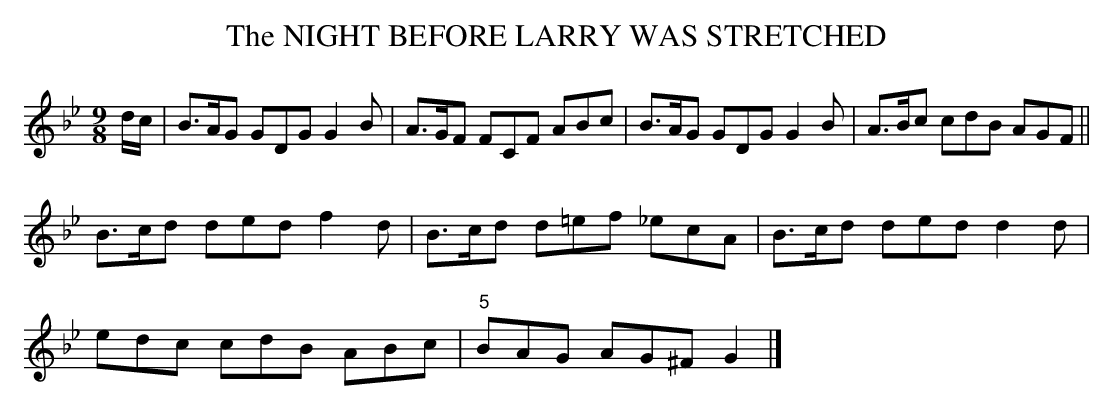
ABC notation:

X:1
T:NIGHT BEFORE LARRY WAS STRETCHED, The
Y:"with spirit"
M:9/8
L:1/8
K:Gm
d/c/|B>AG GDG G2B|A>GF FCF ABc|B>AG GDG G2B|\
A>Bc cdB AGF||
B>cd ded f2d|B>cd d=ef _ecA|B>cd ded d2d|
edc cdB ABc|"5"BAG AG^F G2|]
